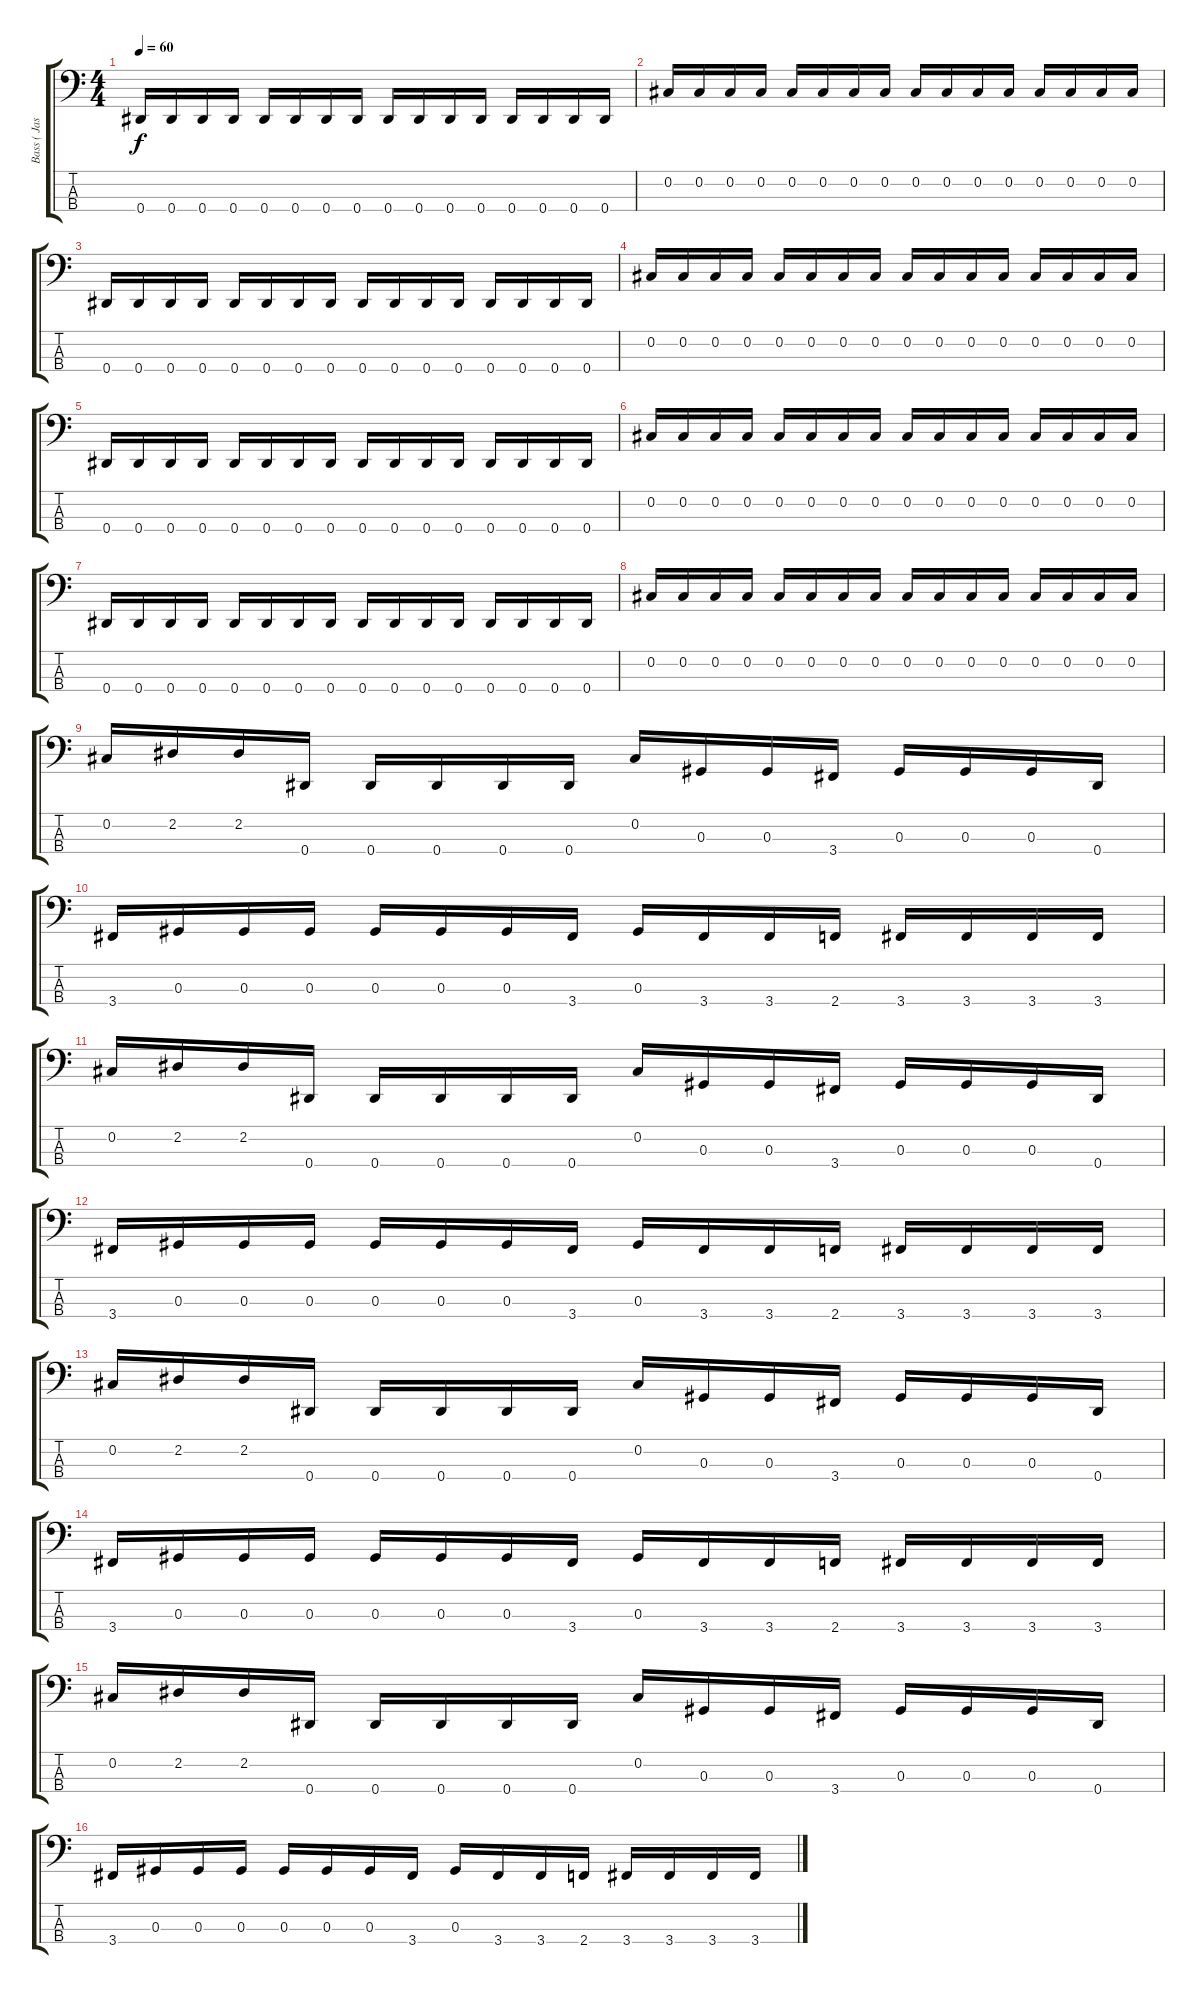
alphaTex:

\track ("Bass ( Jason )" "Bass ( Jas") {instrument electricbassfinger}
\staff {score tabs}
\tuning (Gb2 Db2 Ab1 Eb1) {hide}
\ts (4 4)
\tempo 60
\clef f4
\ks c
0.4.16{dy f} 0.4.16 0.4.16 0.4.16 0.4.16 0.4.16 0.4.16 0.4.16 0.4.16 0.4.16 0.4.16 0.4.16 0.4.16 0.4.16 0.4.16 0.4.16 |
0.2.16 0.2.16 0.2.16 0.2.16 0.2.16 0.2.16 0.2.16 0.2.16 0.2.16 0.2.16 0.2.16 0.2.16 0.2.16 0.2.16 0.2.16 0.2.16 |
0.4.16 0.4.16 0.4.16 0.4.16 0.4.16 0.4.16 0.4.16 0.4.16 0.4.16 0.4.16 0.4.16 0.4.16 0.4.16 0.4.16 0.4.16 0.4.16 |
0.2.16 0.2.16 0.2.16 0.2.16 0.2.16 0.2.16 0.2.16 0.2.16 0.2.16 0.2.16 0.2.16 0.2.16 0.2.16 0.2.16 0.2.16 0.2.16 |
0.4.16 0.4.16 0.4.16 0.4.16 0.4.16 0.4.16 0.4.16 0.4.16 0.4.16 0.4.16 0.4.16 0.4.16 0.4.16 0.4.16 0.4.16 0.4.16 |
0.2.16 0.2.16 0.2.16 0.2.16 0.2.16 0.2.16 0.2.16 0.2.16 0.2.16 0.2.16 0.2.16 0.2.16 0.2.16 0.2.16 0.2.16 0.2.16 |
0.4.16 0.4.16 0.4.16 0.4.16 0.4.16 0.4.16 0.4.16 0.4.16 0.4.16 0.4.16 0.4.16 0.4.16 0.4.16 0.4.16 0.4.16 0.4.16 |
0.2.16 0.2.16 0.2.16 0.2.16 0.2.16 0.2.16 0.2.16 0.2.16 0.2.16 0.2.16 0.2.16 0.2.16 0.2.16 0.2.16 0.2.16 0.2.16 |
0.2.16 2.2.16 2.2.16 0.4.16 0.4.16 0.4.16 0.4.16 0.4.16 0.2.16 0.3.16 0.3.16 3.4.16 0.3.16 0.3.16 0.3.16 0.4.16 |
3.4.16 0.3.16 0.3.16 0.3.16 0.3.16 0.3.16 0.3.16 3.4.16 0.3.16 3.4.16 3.4.16 2.4.16 3.4.16 3.4.16 3.4.16 3.4.16 |
0.2.16 2.2.16 2.2.16 0.4.16 0.4.16 0.4.16 0.4.16 0.4.16 0.2.16 0.3.16 0.3.16 3.4.16 0.3.16 0.3.16 0.3.16 0.4.16 |
3.4.16 0.3.16 0.3.16 0.3.16 0.3.16 0.3.16 0.3.16 3.4.16 0.3.16 3.4.16 3.4.16 2.4.16 3.4.16 3.4.16 3.4.16 3.4.16 |
0.2.16 2.2.16 2.2.16 0.4.16 0.4.16 0.4.16 0.4.16 0.4.16 0.2.16 0.3.16 0.3.16 3.4.16 0.3.16 0.3.16 0.3.16 0.4.16 |
3.4.16 0.3.16 0.3.16 0.3.16 0.3.16 0.3.16 0.3.16 3.4.16 0.3.16 3.4.16 3.4.16 2.4.16 3.4.16 3.4.16 3.4.16 3.4.16 |
0.2.16 2.2.16 2.2.16 0.4.16 0.4.16 0.4.16 0.4.16 0.4.16 0.2.16 0.3.16 0.3.16 3.4.16 0.3.16 0.3.16 0.3.16 0.4.16 |
3.4.16 0.3.16 0.3.16 0.3.16 0.3.16 0.3.16 0.3.16 3.4.16 0.3.16 3.4.16 3.4.16 2.4.16 3.4.16 3.4.16 3.4.16 3.4.16
